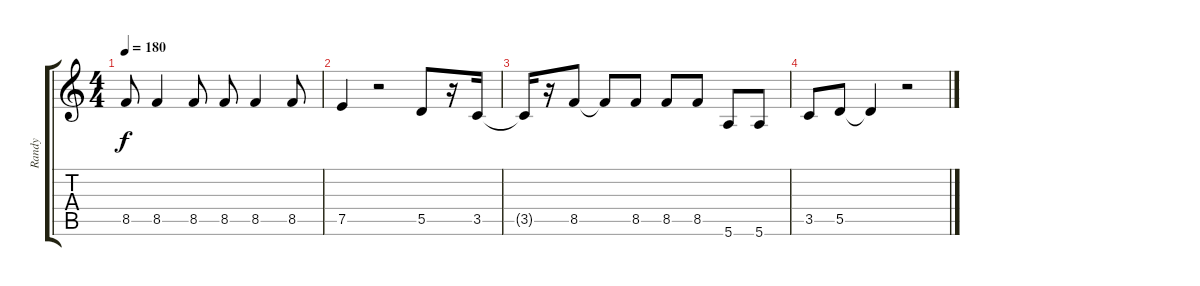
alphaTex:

\track ("Randy" "Randy") {instrument electricbasspick}
\staff {score tabs}
\tuning (E4 B3 G3 D3 A2 E2) {hide}
\ts (4 4)
\tempo 180
\clef g2
\ks c
8.5.8{dy f} 8.5.4 8.5.8 8.5.8 8.5.4 8.5.8 |
7.5.4 r.2 5.5.8 r.16 3.5.16 |
3.5{t}.16 r.16 8.5.8 8.5{t}.8 8.5.8 8.5.8 8.5.8 5.6.8 5.6.8 |
3.5.8 5.5.8 5.5{t}.4 r.2
